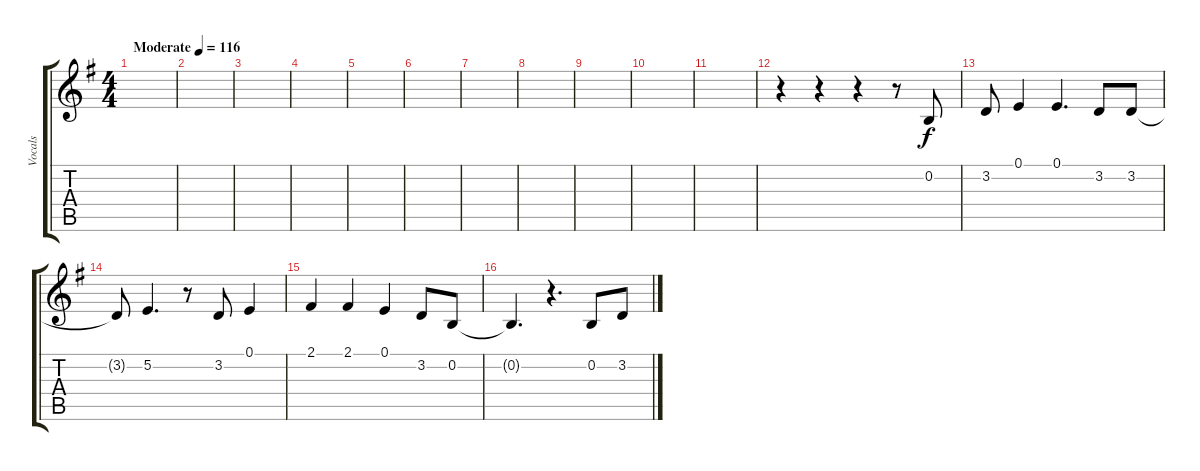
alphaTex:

\track ("Vocals" "Vocals") {instrument tenorsax}
\staff {score tabs}
\tuning (E4 B3 G3 D3 A2 E2) {hide}
\ts (4 4)
\tempo (116 "Moderate")
\clef g2
\ks g
|
|
|
|
|
|
|
|
|
|
|
r.4 r.4 r.4 r.8 0.2.8 |
3.2.8 0.1.4 0.1.4{d} 3.2.8 3.2.8 |
3.2{t}.8 5.2.4{d} r.8 3.2.8 0.1.4 |
2.1.4 2.1.4 0.1.4 3.2.8 0.2.8 |
0.2{t}.4{d} r.4{d} 0.2.8 3.2.8
